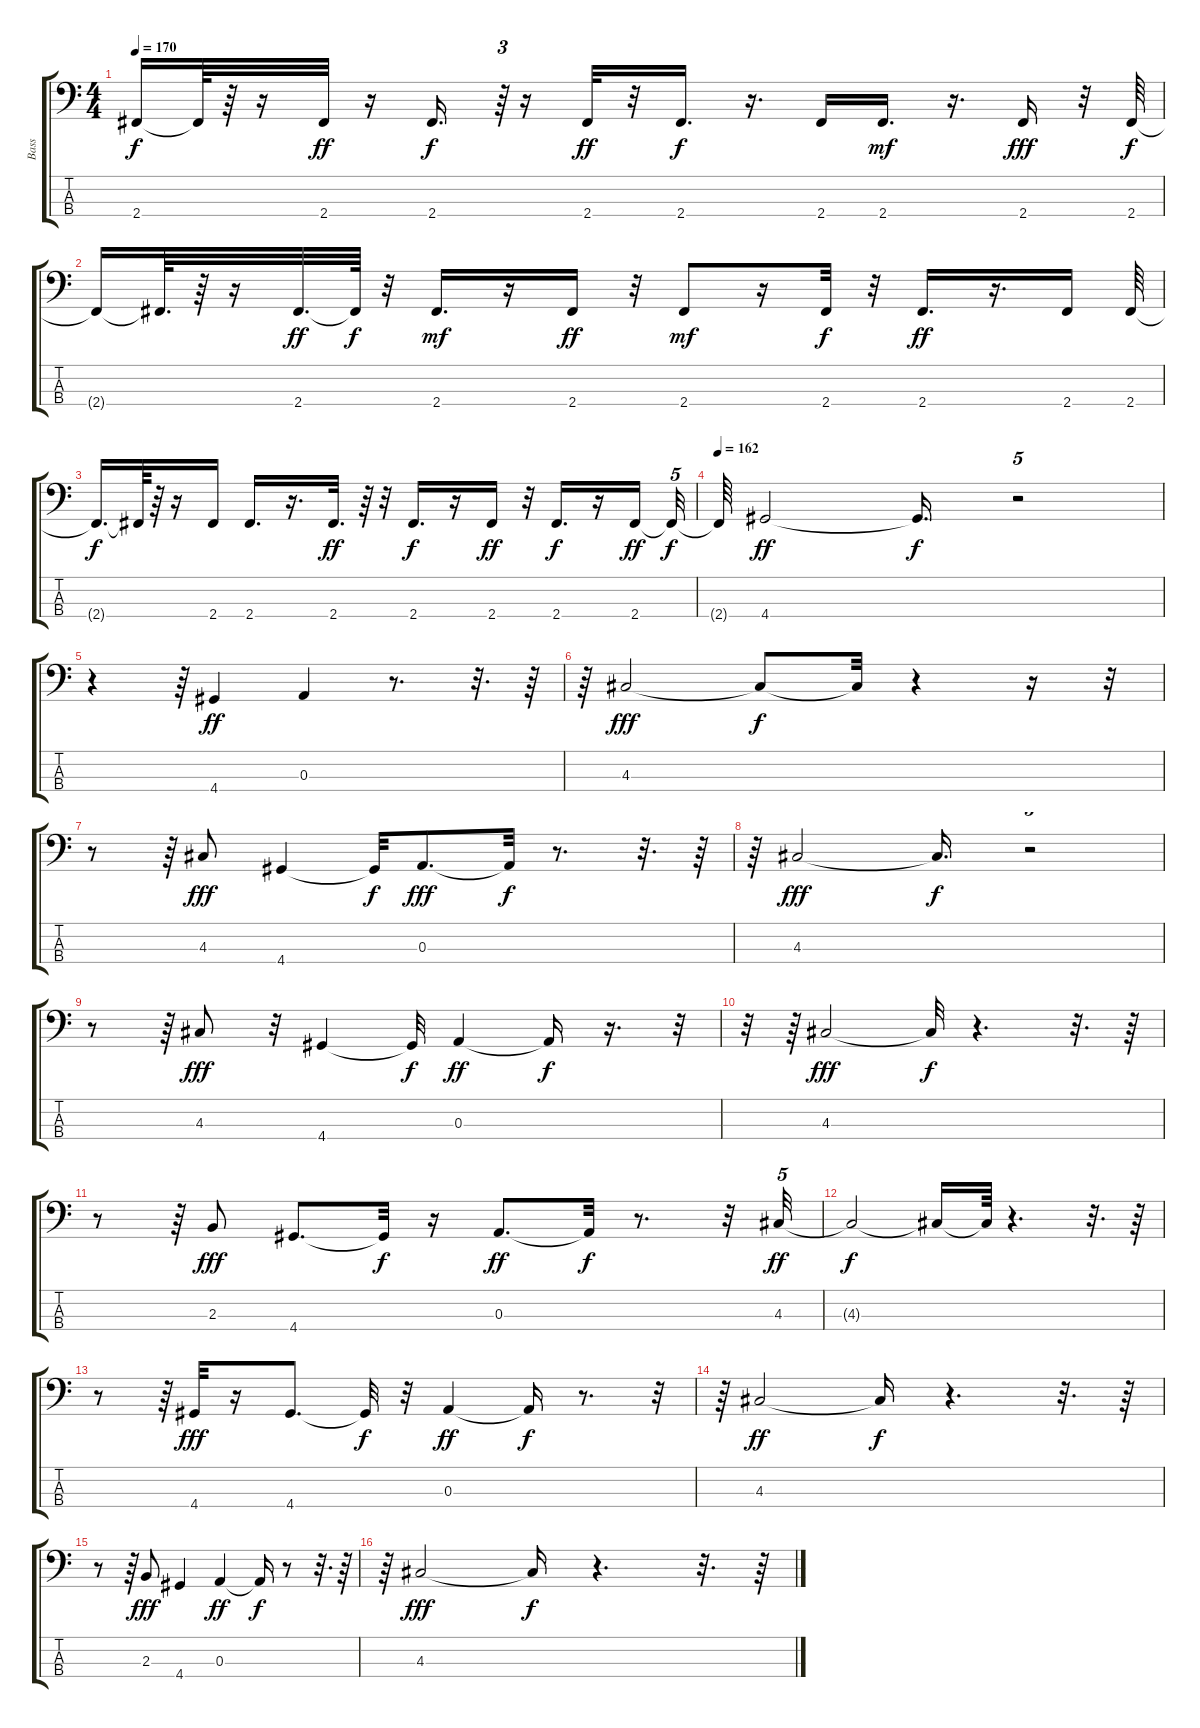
\track ("Bass " "Bass ") {instrument electricbassfinger}
\staff {score tabs}
\tuning (G2 D2 A1 E1) {hide}
\ts (4 4)
\tempo 170
\clef f4
\ks c
2.4{t}.16{dy f} 2.4{t}.64 r.64 r.16 2.4.32{dy ff} r.16 2.4.16{d dy f} r.64{tu (3 2)} r.16 2.4.32{dy ff} r.32 2.4.16{d dy f} r.16{d} 2.4.16 2.4.16{d dy mf} r.16{d} 2.4.16{dy fff} r.32 2.4.64{dy f} |
2.4{t}.16 2.4{t}.64{d} r.64 r.16 2.4.32{d dy ff} 2.4{t}.64{dy f} r.32 2.4.16{d dy mf} r.16 2.4.16{dy ff} r.32 2.4.8{dy mf} r.16 2.4.32{dy f} r.32 2.4.16{d dy ff} r.16{d} 2.4.16 2.4.64 |
2.4{t}.16{d dy f} 2.4{t}.64 r.64 r.16 2.4.16 2.4.16{d} r.16{d} 2.4.32{d dy ff} r.64 r.32 2.4.16{d dy f} r.16 2.4.16{dy ff} r.32 2.4.16{d dy f} r.16 2.4.16{dy ff} 2.4{t}.32{tu (5 4) dy f} |
\tempo 162
2.4{t}.64 4.4.2{dy ff} 4.4{t}.16{d dy f} r.2{tu (5 4)} |
r.4 r.64 4.4.4{dy ff} 0.3.4 r.8{d} r.32{d} r.64 |
r.64 4.3.2{dy fff} 4.3{t}.8{dy f} 4.3{t}.32 r.4 r.16 r.32{tu (5 4)} |
r.8 r.64 4.3.8{dy fff} 4.4.4 4.4{t}.32{dy f} 0.3.8{d dy fff} 0.3{t}.32{dy f} r.8{d} r.32{d} r.64 |
r.64 4.3.2{dy fff} 4.3{t}.16{d dy f} r.2{tu (5 4)} |
r.8 r.64 4.3.8{dy fff} r.32 4.4.4 4.4{t}.32{dy f} 0.3.4{dy ff} 0.3{t}.16{dy f} r.16{d} r.32{tu (5 4)} |
r.32 r.64 4.3.2{dy fff} 4.3{t}.32{dy f} r.4{d} r.32{d} r.64 |
r.8 r.64 2.3.8{dy fff} 4.4.8{d} 4.4{t}.32{dy f} r.16 0.3.8{d dy ff} 0.3{t}.32{dy f} r.8{d} r.32 4.3.32{tu (5 4) dy ff} |
4.3{t}.2{dy f} 4.3{t}.16 4.3{t}.64 r.4{d} r.32{d} r.64 |
r.8 r.64 4.4.32{dy fff} r.16 4.4.8{d} 4.4{t}.32{dy f} r.32 0.3.4{dy ff} 0.3{t}.16{dy f} r.8{d} r.32{tu (5 4)} |
r.64 4.3.2{dy ff} 4.3{t}.16{dy f} r.4{d} r.32{d} r.64 |
r.8 r.64 2.3.8{dy fff} 4.4.4 0.3.4{dy ff} 0.3{t}.16{dy f} r.8 r.32{d} r.64 |
r.64 4.3.2{dy fff} 4.3{t}.16{dy f} r.4{d} r.32{d} r.64
